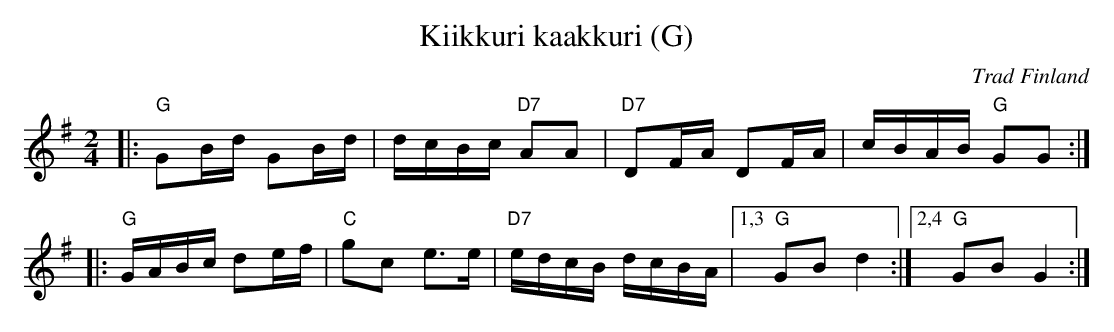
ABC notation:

X:1
T: Kiikkuri kaakkuri (G)
O: Trad Finland
M: 2/4
L: 1/16
K: G
|: "G"G2Bd G2Bd | dcBc "D7"A2A2 | "D7"D2FA D2FA | cBAB "G"G2G2 :|
|: "G"GABc d2ef | "C"g2c2 e3e | "D7"edcB dcBA |1,3 "G"G2B2 d4 :|2,4 "G"G2B2 G4 :|
